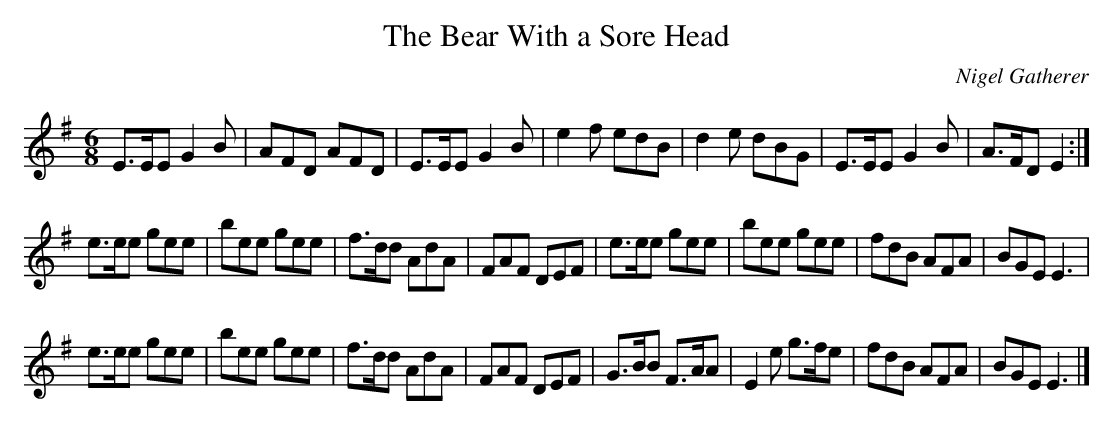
X:1
T:The Bear With a Sore Head
C:Nigel Gatherer
M:6/8
L:1/8
K:Em
E>EE G2 B|AFD AFD|E>EE G2 B|e2 f edB|d2 e dBG|E>EE G2 B|A>FD E2:|]
e>ee gee|bee gee|f>dd AdA|FAF DEF|e>ee gee|bee gee|fdB AFA|BGE E3|
e>ee gee|bee gee|f>dd AdA|FAF DEF|G>BB F>AA|E2 e g>fe|fdB AFA|BGE E3|]
